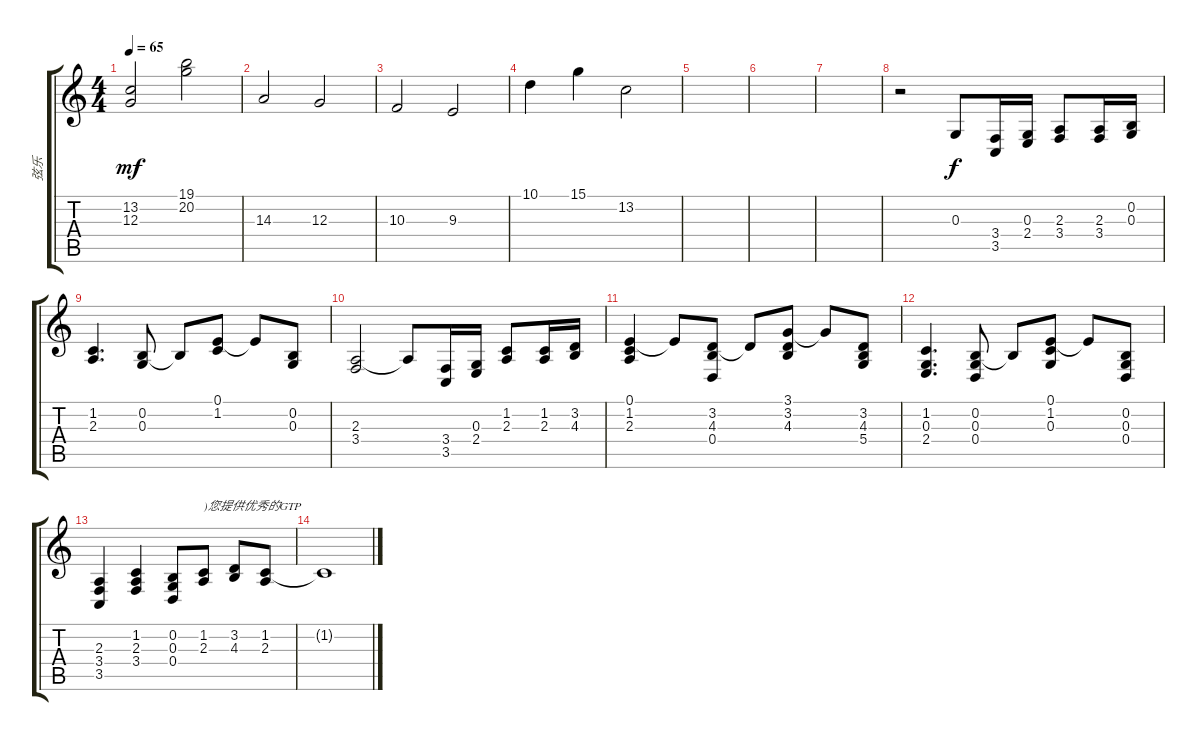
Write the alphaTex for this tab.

\track ("弦乐" "弦乐") {instrument stringensemble1}
\staff {score tabs}
\tuning (E4 B3 G3 D3 A2 E2) {hide}
\ts (4 4)
\tempo 65
\clef g2
\ks c
(13.2 12.3).2{dy mf} (19.1 20.2).2 |
14.3.2 12.3.2 |
10.3.2 9.3.2 |
10.1.4 15.1.4 13.2.2 |
|
|
|
r.2 0.3.8{dy f} (3.4 3.5).16 (0.3 2.4).16 (2.3 3.4).8 (2.3 3.4).16 (0.2 0.3).16 |
(1.2 2.3).4{d} (0.2 0.3).8 0.2{t}.8 (0.1 1.2).8 0.1{t}.8 (0.2 0.3).8 |
(2.3 3.4).2 2.3{t}.8 (3.4 3.5).16 (0.3 2.4).16 (1.2 2.3).8 (1.2 2.3).16 (3.2 4.3).16 |
(0.1 1.2 2.3).4 0.1{t}.8 (3.2 4.3 0.4).8 3.2{t}.8 (3.1 3.2 4.3).8 3.1{t}.8 (3.2 4.3 5.4).8 |
(1.2 0.3 2.4).4{d} (0.2 0.3 0.4).8 0.2{t}.8 (0.1 1.2 0.3).8 0.1{t}.8 (0.2 0.3 0.4).8 |
(2.3 3.4 3.5).4 (1.2 2.3 3.4).4 (0.2 0.3 0.4).8 (1.2 2.3).8{txt ")您提供优秀的GTP"} (3.2 4.3).8 (1.2 2.3).8 |
1.2{t}.1
